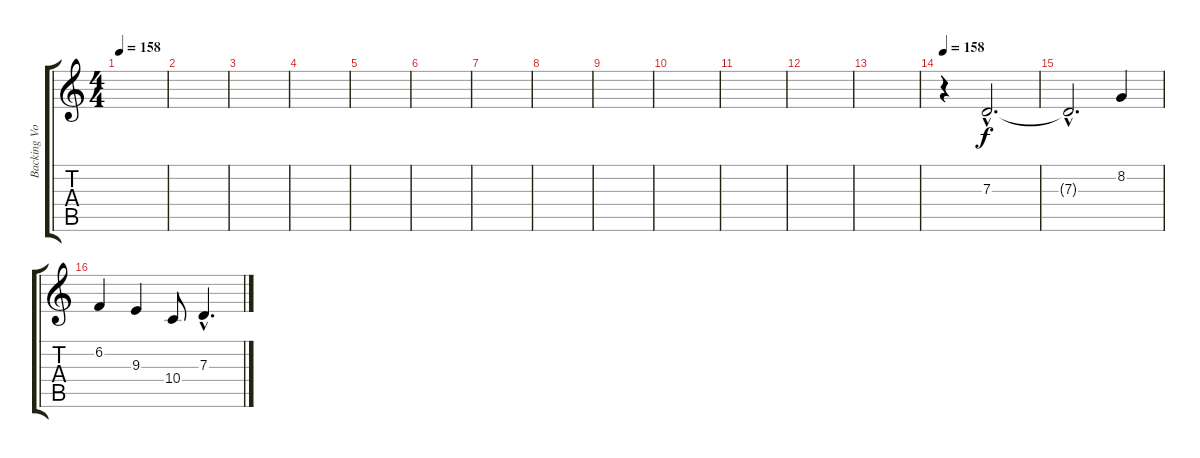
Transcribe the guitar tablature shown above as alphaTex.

\track ("Backing Vocals" "Backing Vo") {instrument choiraahs}
\staff {score tabs}
\tuning (E4 B3 G3 D3 A2 E2) {hide}
\ts (4 4)
\tempo 158
\clef g2
\ks c
|
|
|
|
|
|
|
|
|
|
|
|
|
\tempo 158
r.4 7.3{hac}.2{d} |
7.3{hac t}.2{d} 8.2.4 |
6.2.4 9.3.4 10.4.8 7.3{hac}.4{d}
